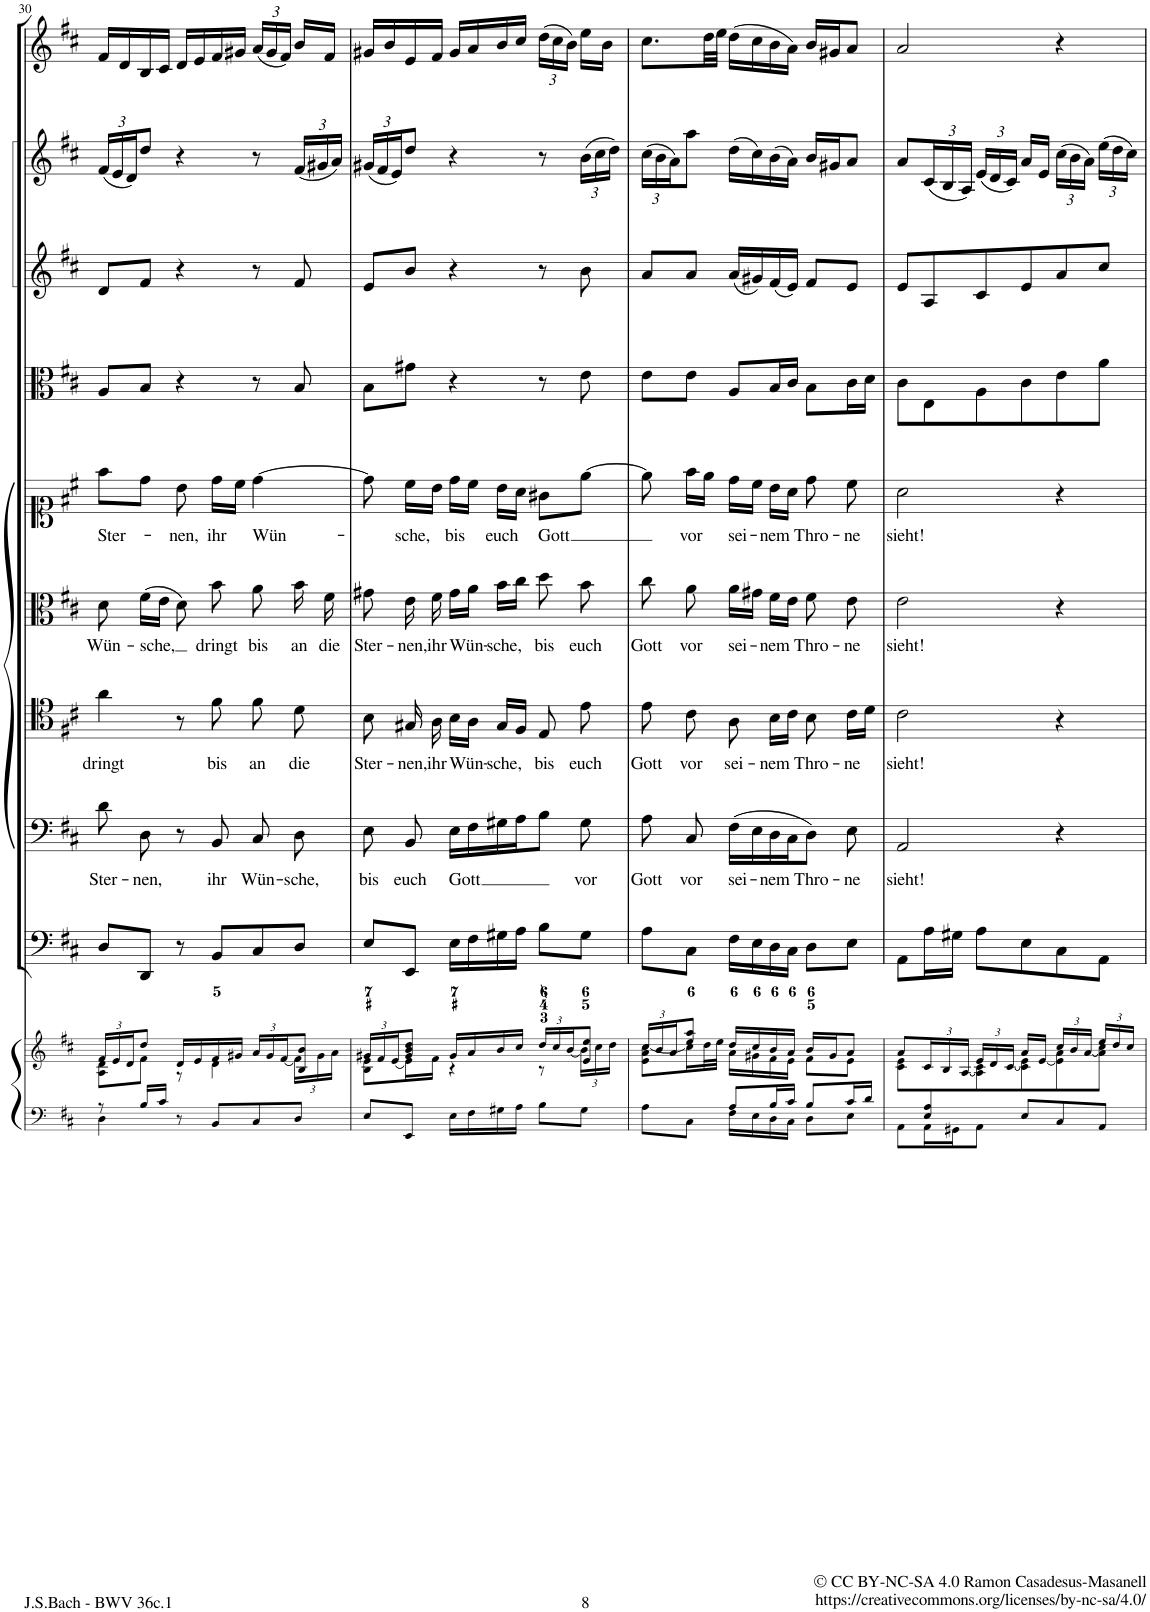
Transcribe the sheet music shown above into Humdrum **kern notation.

**kern	**kern	**kern	**kern	**text	**kern	**text	**kern	**text	**kern	**text	**kern	**kern	**kern	**kern
*part10	*part10	*part9	*part8	*part8	*part7	*part7	*part6	*part6	*part5	*part5	*part4	*part3	*part2	*part1
*staff11	*staff10	*staff9	*staff8	*staff8	*staff7	*staff7	*staff6	*staff6	*staff5	*staff5	*staff4	*staff3	*staff2	*staff1
*I"Piano reduction	*	*I"Continuo.	*I"Basso	*	*I"Tenore	*	*I"Alto	*	*I"Soprano	*	*I"Viola.	*I"Violino II	*I"Violino I	*I"Oboe d'amore I. II.
*I'Pno	*	*	*	*	*	*	*	*	*	*	*I'Vla	*	*I'Vln	*I'Ob
!!LO:PB:g=z
*clefF4	*clefG2	*clefF4	*clefF4	*	*clefC4	*	*clefC3	*	*clefC1	*	*clefC3	*clefG2	*clefG2	*clefG2
*k[f#c#]	*k[f#c#]	*k[f#c#]	*k[f#c#]	*	*k[f#c#]	*	*k[f#c#]	*	*k[f#c#]	*	*k[f#c#]	*k[f#c#]	*k[f#c#]	*k[f#c#]
*M3/4	*M3/4	*M3/4	*M3/4	*	*M3/4	*	*M3/4	*	*M3/4	*	*M3/4	*M3/4	*M3/4	*M3/4
=30	=30	=30	=30	=30	=30	=30	=30	=30	=30	=30	=30	=30	=30	=30
*^	*	*	*	*	*	*	*	*	*	*	*	*	*	*
*	*	*Xbrackettup	*	*	*	*	*	*	*	*	*	*	*	*	*
*	*	*^	*	*	*	*	*	*	*	*	*	*	*	*	*
!	!	!	!	!	!	!LO:LY:b	!	!LO:LY:b	!	!LO:LY:b	!	!LO:LY:b	!	!	!	!
*	*	*	*	*	*	*	*	*	*	*	*	*	*	*	*Xbrackettup	*
8r	4D\	24f#/LL	8A\ 8d\L	8D/L	8d\	Ster-	4a\	dringt	8d\	Wün-	8ff#\L	Ster-	8A/L	8d/L	(24f#/LL	16f#/LL
.	.	24e/	.	.	.	.	.	.	.	.	.	.	.	.	24e/	.
.	.	.	.	.	.	.	.	.	.	.	.	.	.	.	.	16d/
.	.	24d/J	.	.	.	.	.	.	.	.	.	.	.	.	24d/J)	.
!	!	!	!	!	!	!LO:LY:b	!	!	!	!LO:LY:b	!	!	!	!	!	!
16B/LL	.	8dd/J	8f#\J	8DD/J	8D\	-nen,	.	.	(16f#\LL	sche,	8dd\J	.	8B/J	8f#/J	8dd/J	16B/
16c#/JJ	.	.	.	.	.	.	.	.	16e\JJ	.	.	.	.	.	.	16c#/JJ
!	!	!	!	!	!	!	!	!	!	!	!	!LO:LY:b	!	!	!	!
8r	8ryy	16d/LL	8r	8r	8r	.	8r	.	8d\)	.	8b\	-nen,	4r	4r	4r	16d/LL
.	.	16e/	.	.	.	.	.	.	.	.	.	.	.	.	.	16e/
!	!	!	!	!	!	!LO:LY:b	!	!LO:LY:b	!	!LO:LY:b	!	!LO:LY:b	!	!	!	!
8BB/L	8ryy	16f#/	4d\	8BB/L	8BB/	ihr	8f#\	bis	8b\	dringt	16dd\LL	ihr	.	.	.	16f#/
.	.	16g#X/JJ	.	.	.	.	.	.	.	.	16cc#\JJ	.	.	.	.	16g#X/JJ
!	!	!	!	!	!	!LO:LY:b	!	!LO:LY:b	!	!LO:LY:b	!	!LO:LY:b	!	!	!	!
*	*	*	*	*	*	*	*	*	*	*	*	*	*	*	*	*Xbrackettup
8C#/	4ryy	24a/LL	.	8C#/	8C#/	Wün-	8f#\	an	8a\	bis	[4dd\	Wün-	8r	8r	8r	(24a/LL
.	.	24g#/	.	.	.	.	.	.	.	.	.	.	.	.	.	24g#/
.	.	[<24f#/J	.	.	.	.	.	.	.	.	.	.	.	.	.	24f#/JJ)
!	!	!	!	!	!	!LO:LY:b	!	!LO:LY:b	!	!LO:LY:b	!	!	!	!	!	!
8D/J	.	8B/ 8b/J	24f#\LL]	8D/J	8D\	sche,	8d\	die	16b\	an	.	.	8B/	8f#/	(24f#/LL	16b/LL
.	.	.	24g#\	.	.	.	.	.	.	.	.	.	.	.	24g#X/	.
!	!	!	!	!	!	!	!	!	!	!LO:LY:b	!	!	!	!	!	!
.	.	.	.	.	.	.	.	.	16f#\	die	.	.	.	.	.	16f#/JJ
.	.	.	24a\JJ	.	.	.	.	.	.	.	.	.	.	.	24a/JJ)	.
*v	*v	*	*	*	*	*	*	*	*	*	*	*	*	*	*	*
=31	=31	=31	=31	=31	=31	=31	=31	=31	=31	=31	=31	=31	=31	=31	=31
!	!	!	!	!	!LO:LY:b	!	!LO:LY:b	!	!LO:LY:b	!	!	!	!	!	!
8E/L	24g#X/LL	8B\ 8e\L	8E/L	8E\	bis	8B\	Ster-	8g#X\	Ster-	8dd\]	.	8B\L	8e/L	(24g#X/LL	16g#X/LL
.	24f#/	.	.	.	.	.	.	.	.	.	.	.	.	24f#/	.
.	.	.	.	.	.	.	.	.	.	.	.	.	.	.	16b/
.	[<24e/J	.	.	.	.	.	.	.	.	.	.	.	.	24e/J)	.
!	!	!	!	!	!LO:LY:b	!	!LO:LY:b	!	!LO:LY:b	!	!LO:LY:b	!	!	!	!
8EE/J	8g#/ 8b/ 8dd/J	16e\L]	8EE/J	8BB/	euch	16G#X/	-nen,	16e\	-nen,	16cc#\LL	sche,	8g#X\J	8b/J	8dd/J	16e/
!	!	!	!	!	!	!	!LO:LY:b	!	!LO:LY:b	!	!	!	!	!	!
.	.	16f#\JJ	.	.	.	16A\	ihr	16f#\	ihr	16b\JJ	.	.	.	.	16f#/JJ
!	!	!	!	!	!LO:LY:b	!	!LO:LY:b	!	!LO:LY:b	!	!LO:LY:b	!	!	!	!
16E\LL	16g#/LL	4r	16E\LL	16E\LL	Gott	16B\LL	Wün-	16g#\LL	Wün-	16dd\LL	bis	4r	4r	4r	16g#/LL
16F#\	16a/	.	16F#\	16F#\	.	16A\JJ	.	16a\JJ	.	16cc#\JJ	.	.	.	.	16a/
!	!	!	!	!	!	!	!LO:LY:b	!	!LO:LY:b	!	!LO:LY:b	!	!	!	!
16G#X\	16b/	.	16G#X\	16G#X\	.	16G#/LL	sche,	16b\LL	sche,	16b\LL	euch	.	.	.	16b/
16A\JJ	16cc#/JJ	.	16A\JJ	16A\J	.	16F#/JJ	.	16cc#\JJ	.	16a\JJ	.	.	.	.	16cc#/JJ
!	!	!	!	!	!	!	!LO:LY:b	!	!LO:LY:b	!	!LO:LY:b	!	!	!	!
8B\L	24dd/LL	8r	8B\L	8B\J	.	8E/	bis	8dd\	bis	8g#X\L	Gott	8r	8r	8r	(24dd\LL
.	24cc#/	.	.	.	.	.	.	.	.	.	.	.	.	.	24cc#\
.	[<24b/J	.	.	.	.	.	.	.	.	.	.	.	.	.	24b\JJ)
!	!	!	!	!	!LO:LY:b	!	!LO:LY:b	!	!LO:LY:b	!	!	!	!	!	!
8G#\J	8e/ 8ee/J	24b\LL]	8G#\J	8G#\	vor	8e\	euch	8b\	euch	[8ee\J	.	8e\	8b\	(24b\LL	16ee\LL
.	.	24cc#\	.	.	.	.	.	.	.	.	.	.	.	24cc#\	.
.	.	.	.	.	.	.	.	.	.	.	.	.	.	.	16b\JJ
.	.	24dd\JJ	.	.	.	.	.	.	.	.	.	.	.	24dd\JJ)	.
=32	=32	=32	=32	=32	=32	=32	=32	=32	=32	=32	=32	=32	=32	=32	=32
*^	*	*	*	*	*	*	*	*	*	*	*	*	*	*	*
!	!	!	!	!	!	!LO:LY:b	!	!LO:LY:b	!	!LO:LY:b	!	!	!	!	!	!
4ryy	8A\L	24cc#/LL	8e\ 8a\ [8cc#\L	8A\L	8A\	Gott	8e\	Gott	8cc#\	Gott	8ee\]	.	8e\L	8a/L	(24cc#\LL	8.cc#\L
.	.	24b/	.	.	.	.	.	.	.	.	.	.	.	.	24b\	.
.	.	24a/J	.	.	.	.	.	.	.	.	.	.	.	.	24a\J)	.
!	!	!	!	!	!	!LO:LY:b	!	!LO:LY:b	!	!LO:LY:b	!	!LO:LY:b	!	!	!	!
.	8C#\J	8ee/ 8aa/J	16cc#\L]	8C#\J	8C#/	vor	8c#\	vor	8a\	vor	16ff#\LL	vor	8e\J	8a/J	8aa\J	.
.	.	.	32dd\L	.	.	.	.	.	.	.	16ee\JJ	.	.	.	.	32dd\LL
.	.	.	32ee\JJJ	.	.	.	.	.	.	.	.	.	.	.	.	32ee\JJJ
!	!	!	!	!	!	!LO:LY:b	!	!LO:LY:b	!	!LO:LY:b	!	!LO:LY:b	!	!	!	!
8A/L	16F#\LL	16dd/LL	16a\LL	16F#\LL	(16F#\LL	sei-	8A\	sei-	16a\LL	sei-	16dd\LL	sei-	8A/L	(16a/LL	(16dd\LL	(16dd\LL
.	16E\	16cc#/	16g#X\	16E\	16E\	.	.	.	16g#X\JJ	.	16cc#\JJ	.	.	16g#X/)	16cc#\)	16cc#\
!	!	!	!	!	!	!LO:LY:b	!	!LO:LY:b	!	!LO:LY:b	!	!LO:LY:b	!	!	!	!
16B/L	16D\	16b/	16f#\	16D\	16D\	-nem	16B\LL	-nem	16f#\LL	-nem	16b\LL	-nem	16B/L	(16f#/	(16b\	16b\
16c#/JJ	16C#\JJ	16a/JJ	16e\JJ	16C#\JJ	16C#\J	.	16c#\JJ	.	16e\JJ	.	16a\JJ	.	16c#/JJ	16e/JJ)	16a\JJ)	16a\JJ)
!	!	!	!	!	!	!LO:LY:b	!	!LO:LY:b	!	!LO:LY:b	!	!LO:LY:b	!	!	!	!
8B/L	8D\L	16b/LL	8f#\L	8D\L	8D\J)	Thro-	8B\	Thro-	8f#\	Thro-	8dd\	Thro-	8B\L	8f#/L	16b/LL	16b/LL
.	.	16g#/J	.	.	.	.	.	.	.	.	.	.	.	.	16g#X/J	16g#X/J
!	!	!	!	!	!	!LO:LY:b	!	!LO:LY:b	!	!LO:LY:b	!	!LO:LY:b	!	!	!	!
16c#/L	8E\J	8a/J	8e\J	8E\J	8E\	-ne	16c#\LL	-ne	8e\	-ne	8cc#\	-ne	16c#\L	8e/J	8a/J	8a/J
16d/JJ	.	.	.	.	.	.	16d\JJ	.	.	.	.	.	16d\JJ	.	.	.
=33	=33	=33	=33	=33	=33	=33	=33	=33	=33	=33	=33	=33	=33	=33	=33	=33
!	!	!	!	!	!	!LO:LY:b	!	!LO:LY:b	!	!LO:LY:b	!	!LO:LY:b	!	!	!	!
8ryy	8AA\L	8a/L	8c#\ 8e\L	8AA\L	2AA/	sieht!	2c#\	sieht!	2e\	sieht!	2a\	sieht!	8c#\L	8e/L	8a/L	2a/
8E/ 8A/	16AA\L	24c#/L	8ryy	16A\L	.	.	.	.	.	.	.	.	8E\	8A/	(24c#/L	.
.	.	24B/	.	.	.	.	.	.	.	.	.	.	.	.	24B/	.
.	16GG#X\J	.	.	16G#X\JJ	.	.	.	.	.	.	.	.	.	.	.	.
.	.	[<24A/JJ	.	.	.	.	.	.	.	.	.	.	.	.	24A/JJ)	.
2ryy	8AA\J	24e/LL	8A\] 8c#\	8A\L	.	.	.	.	.	.	.	.	8A\	8c#/	(24e/LL	.
.	.	24d/	.	.	.	.	.	.	.	.	.	.	.	.	24d/	.
.	.	[<24c#/JJ	.	.	.	.	.	.	.	.	.	.	.	.	24c#/JJ)	.
.	8E/L	16a/LL	8c#\] 8e\	8E\	.	.	.	.	.	.	.	.	8c#\	8e/	16a/LL	.
.	.	[<16e/JJ	.	.	.	.	.	.	.	.	.	.	.	.	16e/JJ	.
.	8C#/	24cc#/LL	8e\] 8a\	8C#\	4r	.	4r	.	4r	.	4r	.	8e\	8a/	(24cc#\LL	4r
.	.	24b/	.	.	.	.	.	.	.	.	.	.	.	.	24b\	.
.	.	[<24a/JJ	.	.	.	.	.	.	.	.	.	.	.	.	24a\JJ)	.
.	8AA/J	24ee/LL	8a\] 8cc#\J	8AA\J	.	.	.	.	.	.	.	.	8a\J	8cc#/J	(24ee\LL	.
.	.	24dd/	.	.	.	.	.	.	.	.	.	.	.	.	24dd\	.
.	.	24cc#/JJ	.	.	.	.	.	.	.	.	.	.	.	.	24cc#\JJ)	.
*v	*v	*	*	*	*	*	*	*	*	*	*	*	*	*	*	*
*	*v	*v	*	*	*	*	*	*	*	*	*	*	*	*	*
=	=	=	=	=	=	=	=	=	=	=	=	=	=	=
*-	*-	*-	*-	*-	*-	*-	*-	*-	*-	*-	*-	*-	*-	*-
